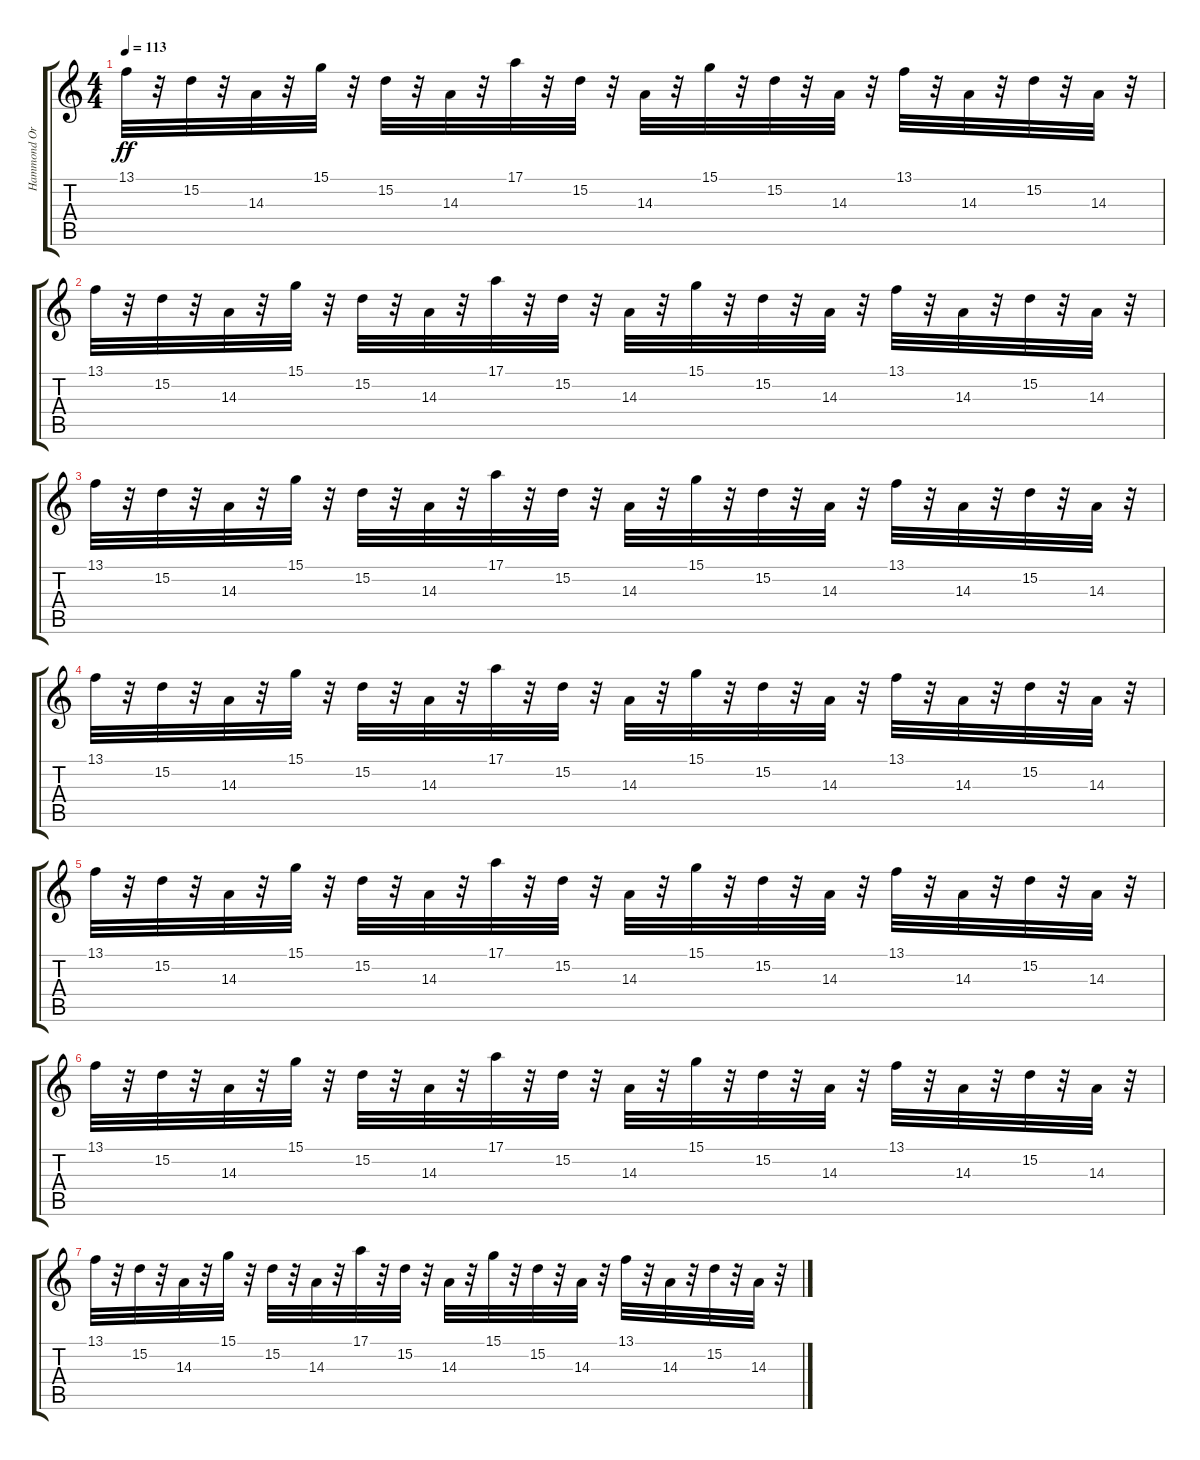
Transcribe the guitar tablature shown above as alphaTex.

\track ("Hammond Organ" "Hammond Or") {instrument drawbarorgan}
\staff {score tabs}
\tuning (E4 B3 G3 D3 A2 E2) {hide}
\ts (4 4)
\tempo 113
\clef g2
\ks c
13.1.32{dy ff} r.32 15.2.32 r.32 14.3.32 r.32 15.1.32 r.32 15.2.32 r.32 14.3.32 r.32 17.1.32{volume 9} r.32 15.2.32 r.32 14.3.32{volume 8} r.32 15.1.32{volume 8} r.32 15.2.32 r.32 14.3.32{volume 8} r.32 13.1.32{volume 8} r.32 14.3.32 r.32 15.2.32{volume 8} r.32 14.3.32{volume 8} r.32 |
13.1.32 r.32 15.2.32{volume 8} r.32 14.3.32{volume 8} r.32 15.1.32 r.32 15.2.32{volume 8} r.32 14.3.32 r.32 17.1.32{volume 7} r.32 15.2.32{volume 7} r.32 14.3.32 r.32 15.1.32{volume 7} r.32 15.2.32{volume 7} r.32 14.3.32 r.32 13.1.32{volume 7} r.32 14.3.32{volume 7} r.32 15.2.32 r.32 14.3.32{volume 7} r.32 |
13.1.32{volume 6} r.32 15.2.32 r.32 14.3.32{volume 6} r.32 15.1.32{volume 6} r.32 15.2.32 r.32 14.3.32{volume 6} r.32 17.1.32{volume 6} r.32 15.2.32 r.32 14.3.32{volume 6} r.32 15.1.32 r.32 15.2.32{volume 6} r.32 14.3.32{volume 6} r.32 13.1.32 r.32 14.3.32{volume 6} r.32 15.2.32{volume 5} r.32 14.3.32 r.32 |
13.1.32{volume 5} r.32 15.2.32{volume 5} r.32 14.3.32 r.32 15.1.32{volume 5} r.32 15.2.32{volume 5} r.32 14.3.32 r.32 17.1.32{volume 5} r.32 15.2.32{volume 5} r.32 14.3.32 r.32 15.1.32{volume 4} r.32 15.2.32 r.32 14.3.32{volume 4} r.32 13.1.32{volume 4} r.32 14.3.32 r.32 15.2.32{volume 4} r.32 14.3.32{volume 4} r.32 |
13.1.32 r.32 15.2.32{volume 4} r.32 14.3.32{volume 4} r.32 15.1.32 r.32 15.2.32{volume 4} r.32 14.3.32{volume 4} r.32 17.1.32 r.32 15.2.32{volume 3} r.32 14.3.32{volume 3} r.32 15.1.32 r.32 15.2.32{volume 3} r.32 14.3.32{volume 3} r.32 13.1.32 r.32 14.3.32{volume 3} r.32 15.2.32 r.32 14.3.32{volume 3} r.32 |
13.1.32{volume 3} r.32 15.2.32 r.32 14.3.32{volume 2} r.32 15.1.32{volume 2} r.32 15.2.32 r.32 14.3.32{volume 2} r.32 17.1.32{volume 2} r.32 15.2.32 r.32 14.3.32{volume 2} r.32 15.1.32{volume 2} r.32 15.2.32 r.32 14.3.32{volume 2} r.32 13.1.32{volume 2} r.32 14.3.32 r.32 15.2.32{volume 2} r.32 14.3.32 r.32 |
13.1.32{volume 1} r.32 15.2.32{volume 1} r.32 14.3.32 r.32 15.1.32{volume 1} r.32 15.2.32{volume 1} r.32 14.3.32 r.32 17.1.32{volume 1} r.32 15.2.32{volume 1} r.32 14.3.32 r.32 15.1.32{volume 1} r.32 15.2.32{volume 0} r.32 14.3.32 r.32 13.1.32{volume 0} r.32 14.3.32{volume 0} r.32 15.2.32 r.32 14.3.32{volume 0} r.32
